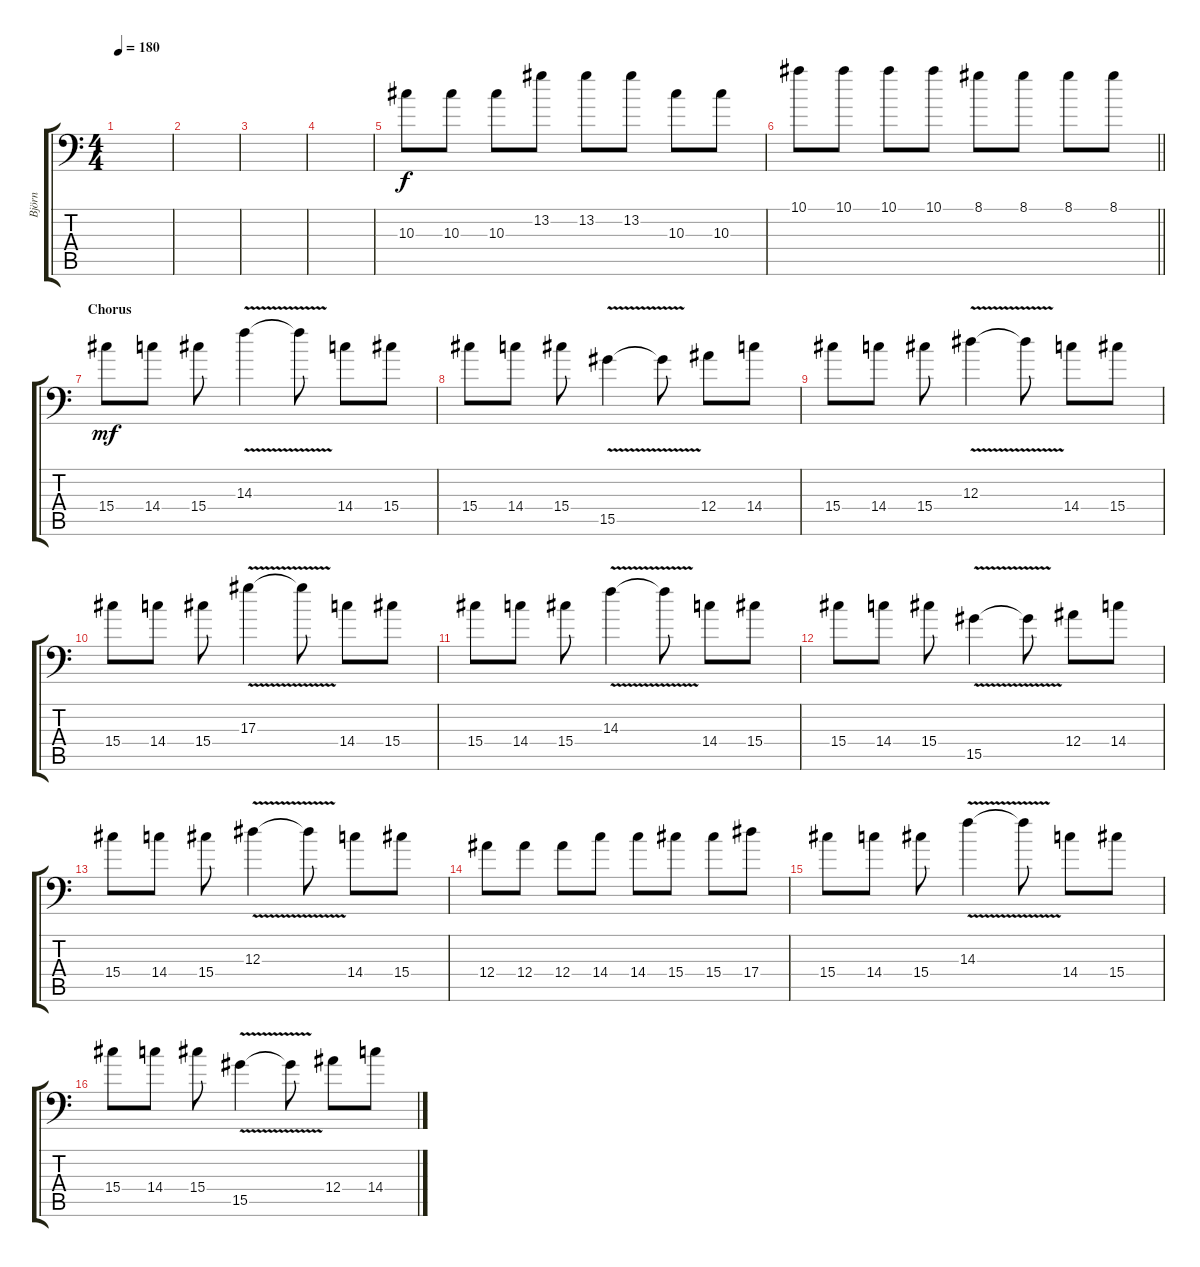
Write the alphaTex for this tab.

\track ("Björn" "Björn") {instrument distortionguitar}
\staff {score tabs}
\tuning (C4 G3 Eb3 Bb2 F2 Bb1) {hide}
\ts (4 4)
\tempo 180
\clef f4
\ks c
|
|
|
|
10.3.8{dy f} 10.3.8 10.3.8 13.2.8 13.2.8 13.2.8 10.3.8 10.3.8 |
\barLineRight lightlight
10.1.8 10.1.8 10.1.8 10.1.8 8.1.8 8.1.8 8.1.8 8.1.8 |
\section ("" "Chorus")
15.4.8{dy mf} 14.4.8 15.4.8 14.3{v}.4 14.3{t}.8 14.4.8 15.4.8 |
15.4.8 14.4.8 15.4.8 15.5{v}.4 15.5{t}.8 12.4.8 14.4.8 |
15.4.8 14.4.8 15.4.8 12.3{v}.4 12.3{t}.8 14.4.8 15.4.8 |
15.4.8 14.4.8 15.4.8 17.3{v}.4 17.3{t}.8 14.4.8 15.4.8 |
15.4.8 14.4.8 15.4.8 14.3{v}.4 14.3{t}.8 14.4.8 15.4.8 |
15.4.8 14.4.8 15.4.8 15.5{v}.4 15.5{t}.8 12.4.8 14.4.8 |
15.4.8 14.4.8 15.4.8 12.3{v}.4 12.3{t}.8 14.4.8 15.4.8 |
12.4.8 12.4.8 12.4.8 14.4.8 14.4.8 15.4.8 15.4.8 17.4.8 |
15.4.8 14.4.8 15.4.8 14.3{v}.4 14.3{t}.8 14.4.8 15.4.8 |
15.4.8 14.4.8 15.4.8 15.5{v}.4 15.5{t}.8 12.4.8 14.4.8
